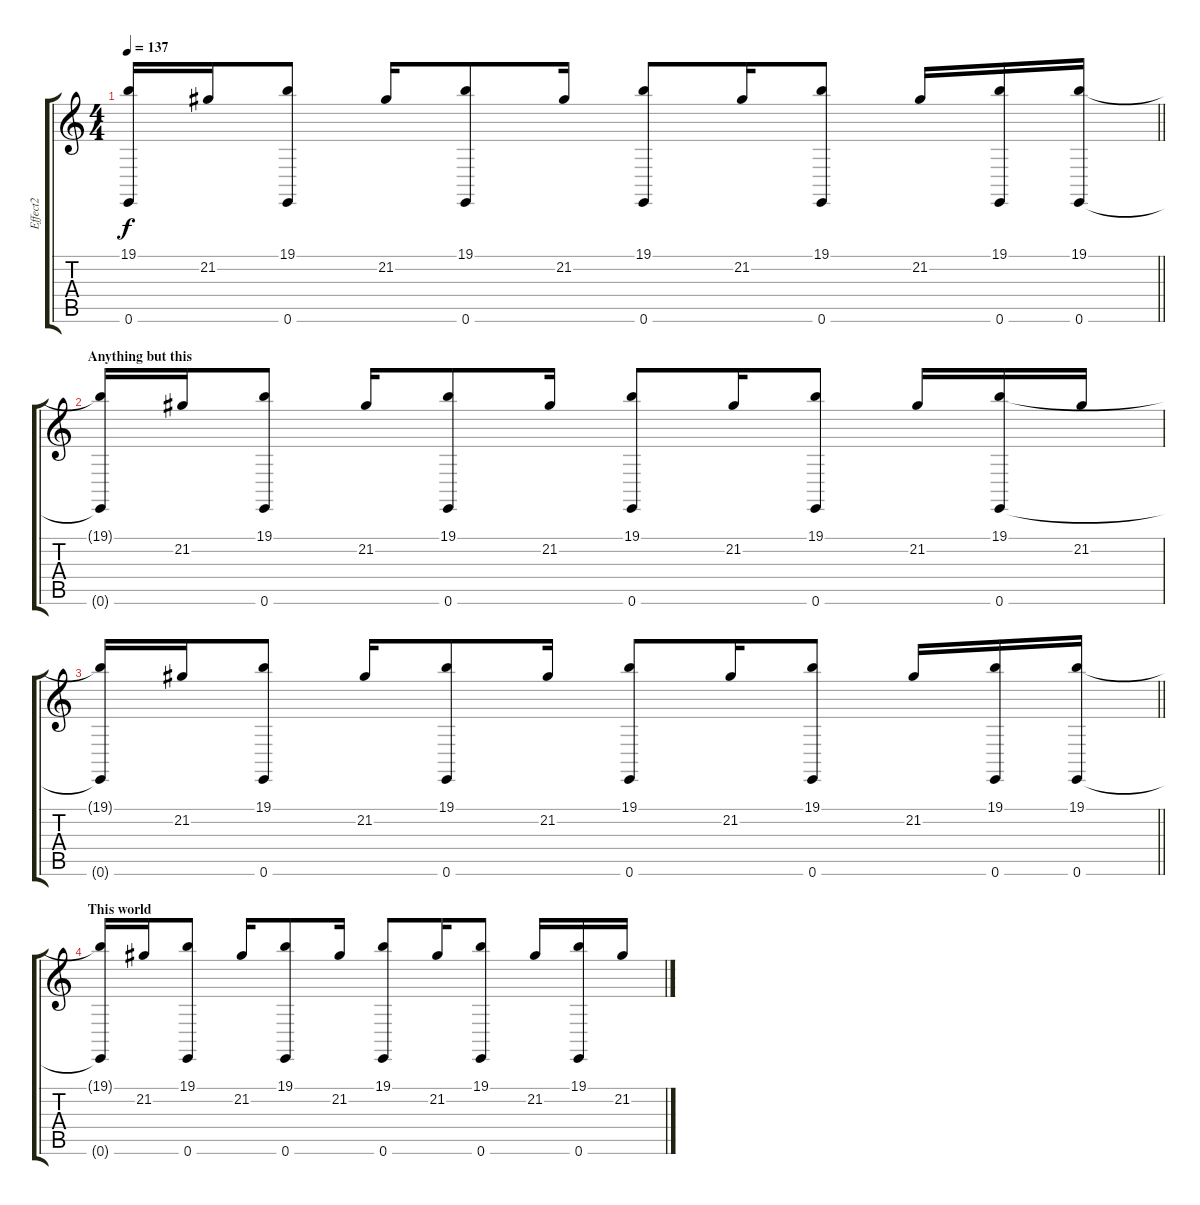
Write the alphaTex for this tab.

\track ("Effect2" "Effect2") {instrument fx5brightness}
\staff {score tabs}
\tuning (E4 B3 G3 D3 A2 E2) {hide}
\ts (4 4)
\tempo 137
\clef g2
\barLineRight lightlight
\ks c
(19.1{t} 0.6{t}).16{dy f volume 5} 21.2.16{volume 3} (19.1 0.6).8 21.2.16 (19.1 0.6).8 21.2.16 (19.1 0.6).8 21.2.16 (19.1 0.6).8 21.2.16 (19.1 0.6).16{volume 5} (19.1 0.6).16 |
\section ("" "Anything but this")
(19.1{t} 0.6{t}).16{volume 5} 21.2.16 (19.1 0.6).8 21.2.16 (19.1 0.6).8 21.2.16 (19.1 0.6).8 21.2.16 (19.1 0.6).8 21.2.16 (19.1 0.6).16 21.2.16 |
\barLineRight lightlight
(19.1{t} 0.6{t}).16{volume 5} 21.2.16{volume 3} (19.1 0.6).8 21.2.16 (19.1 0.6).8 21.2.16 (19.1 0.6).8 21.2.16 (19.1 0.6).8 21.2.16 (19.1 0.6).16{volume 5} (19.1 0.6).16 |
\section ("" "This world")
(19.1{t} 0.6{t}).16{volume 5} 21.2.16 (19.1 0.6).8 21.2.16 (19.1 0.6).8 21.2.16 (19.1 0.6).8 21.2.16 (19.1 0.6).8 21.2.16 (19.1 0.6).16 21.2.16
